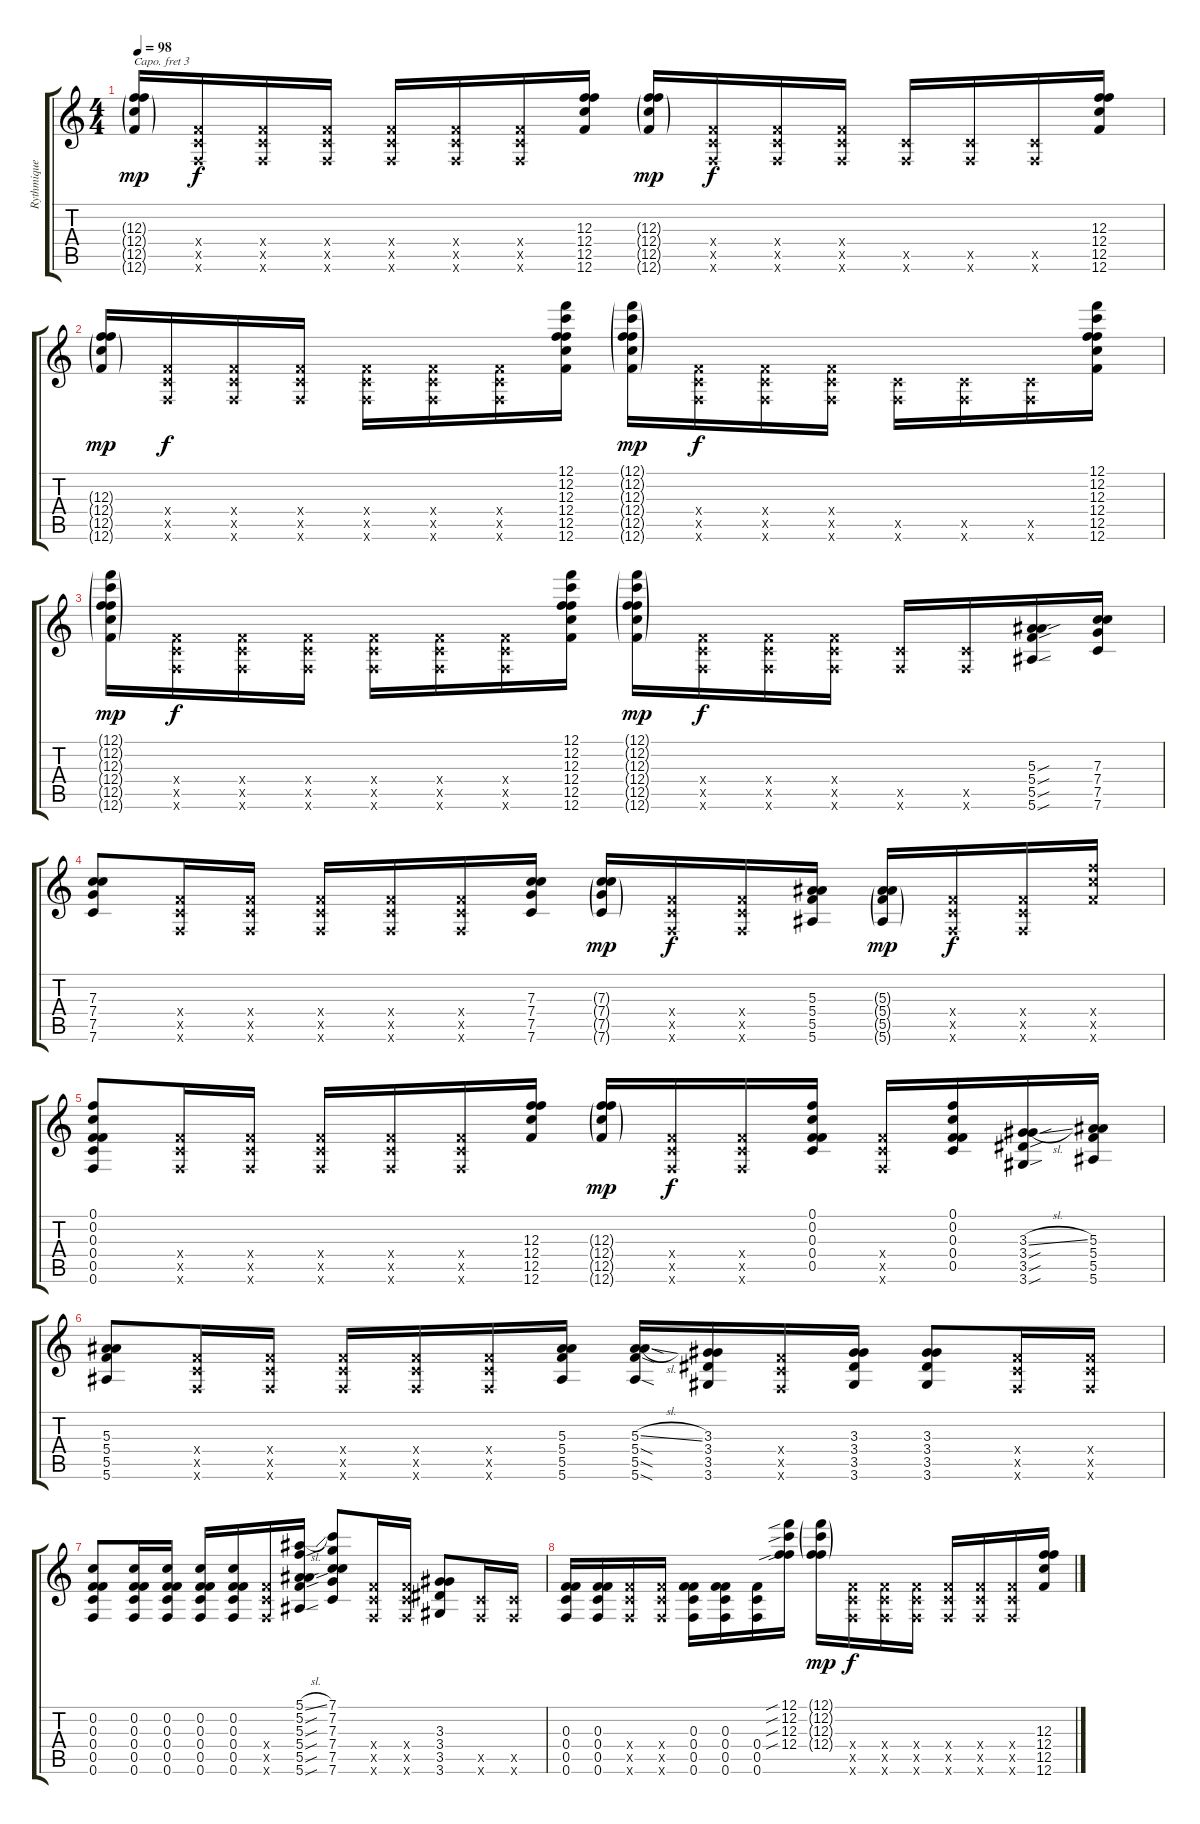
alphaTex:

\track ("Rythmique 2" "Rythmique ") {instrument acousticguitarnylon}
\staff {score tabs}
\capo 3
\tuning (D4 A3 D3 D3 A2 D2) {hide}
\ts (4 4)
\tempo 98
\clef g2
\ks c
(12.3{g} 12.4{g} 12.5{g} 12.6{g}).16{dy mp} (0.4{x} 0.5{x} 0.6{x}).16{dy f} (0.4{x} 0.5{x} 0.6{x}).16 (0.4{x} 0.5{x} 0.6{x}).16 (0.4{x} 0.5{x} 0.6{x}).16 (0.4{x} 0.5{x} 0.6{x}).16 (0.4{x} 0.5{x} 0.6{x}).16 (12.3 12.4 12.5 12.6).16 (12.3{g} 12.4{g} 12.5{g} 12.6{g}).16{dy mp} (0.4{x} 0.5{x} 0.6{x}).16{dy f} (0.4{x} 0.5{x} 0.6{x}).16 (0.4{x} 0.5{x} 0.6{x}).16 (0.5{x} 0.6{x}).16 (0.5{x} 0.6{x}).16 (0.5{x} 0.6{x}).16 (12.3 12.4 12.5 12.6).16 |
(12.3{g} 12.4{g} 12.5{g} 12.6{g}).16{dy mp} (0.4{x} 0.5{x} 0.6{x}).16{dy f} (0.4{x} 0.5{x} 0.6{x}).16 (0.4{x} 0.5{x} 0.6{x}).16 (0.4{x} 0.5{x} 0.6{x}).16 (0.4{x} 0.5{x} 0.6{x}).16 (0.4{x} 0.5{x} 0.6{x}).16 (12.1 12.2 12.3 12.4 12.5 12.6).16 (12.1{g} 12.2{g} 12.3{g} 12.4{g} 12.5{g} 12.6{g}).16{dy mp} (0.4{x} 0.5{x} 0.6{x}).16{dy f} (0.4{x} 0.5{x} 0.6{x}).16 (0.4{x} 0.5{x} 0.6{x}).16 (0.5{x} 0.6{x}).16 (0.5{x} 0.6{x}).16 (0.5{x} 0.6{x}).16 (12.1 12.2 12.3 12.4 12.5 12.6).16 |
(12.1{g} 12.2{g} 12.3{g} 12.4{g} 12.5{g} 12.6{g}).16{dy mp} (0.4{x} 0.5{x} 0.6{x}).16{dy f} (0.4{x} 0.5{x} 0.6{x}).16 (0.4{x} 0.5{x} 0.6{x}).16 (0.4{x} 0.5{x} 0.6{x}).16 (0.4{x} 0.5{x} 0.6{x}).16 (0.4{x} 0.5{x} 0.6{x}).16 (12.1 12.2 12.3 12.4 12.5 12.6).16 (12.1{g} 12.2{g} 12.3{g} 12.4{g} 12.5{g} 12.6{g}).16{dy mp} (0.4{x} 0.5{x} 0.6{x}).16{dy f} (0.4{x} 0.5{x} 0.6{x}).16 (0.4{x} 0.5{x} 0.6{x}).16 (0.5{x} 0.6{x}).16 (0.5{x} 0.6{x}).16 (5.3{sou} 5.4{sou} 5.5{sou} 5.6{sou}).16 (7.3 7.4 7.5 7.6).16 |
(7.3 7.4 7.5 7.6).8 (0.4{x} 0.5{x} 0.6{x}).16 (0.4{x} 0.5{x} 0.6{x}).16 (0.4{x} 0.5{x} 0.6{x}).16 (0.4{x} 0.5{x} 0.6{x}).16 (0.4{x} 0.5{x} 0.6{x}).16 (7.3 7.4 7.5 7.6).16 (7.3{g} 7.4{g} 7.5{g} 7.6{g}).16{dy mp} (0.4{x} 0.5{x} 0.6{x}).16{dy f} (0.4{x} 0.5{x} 0.6{x}).16 (5.3 5.4 5.5 5.6).16 (5.3{g} 5.4{g} 5.5{g} 5.6{g}).16{dy mp} (0.4{x} 0.5{x} 0.6{x}).16{dy f} (0.4{x} 0.5{x} 0.6{x}).16 (12.4{x} 12.5{x} 12.6{x}).16 |
(0.1 0.2 0.3 0.4 0.5 0.6).8 (0.4{x} 0.5{x} 0.6{x}).16 (0.4{x} 0.5{x} 0.6{x}).16 (0.4{x} 0.5{x} 0.6{x}).16 (0.4{x} 0.5{x} 0.6{x}).16 (0.4{x} 0.5{x} 0.6{x}).16 (12.3 12.4 12.5 12.6).16 (12.3{g} 12.4{g} 12.5{g} 12.6{g}).16{dy mp} (0.4{x} 0.5{x} 0.6{x}).16{dy f} (0.4{x} 0.5{x} 0.6{x}).16 (0.1 0.2 0.3 0.4 0.5).16 (0.4{x} 0.5{x} 0.6{x}).16 (0.1 0.2 0.3 0.4 0.5).16 (3.3{sl} 3.4{sou} 3.5{sou} 3.6{sou}).16 (5.3 5.4 5.5 5.6).16 |
(5.3 5.4 5.5 5.6).8 (0.4{x} 0.5{x} 0.6{x}).16 (0.4{x} 0.5{x} 0.6{x}).16 (0.4{x} 0.5{x} 0.6{x}).16 (0.4{x} 0.5{x} 0.6{x}).16 (0.4{x} 0.5{x} 0.6{x}).16 (5.3 5.4 5.5 5.6).16 (5.3{sl} 5.4{sod} 5.5{sod} 5.6{sod}).16 (3.3 3.4 3.5 3.6).16 (0.4{x} 0.5{x} 0.6{x}).16 (3.3 3.4 3.5 3.6).16 (3.3 3.4 3.5 3.6).8 (0.4{x} 0.5{x} 0.6{x}).16 (0.4{x} 0.5{x} 0.6{x}).16 |
(0.2 0.3 0.4 0.5 0.6).8 (0.2 0.3 0.4 0.5 0.6).16 (0.2 0.3 0.4 0.5 0.6).16 (0.2 0.3 0.4 0.5 0.6).16 (0.2 0.3 0.4 0.5 0.6).16 (0.4{x} 0.5{x} 0.6{x}).16 (5.1{sl} 5.2{sou} 5.3{sou} 5.4{sou} 5.5{sou} 5.6{sou}).16 (7.1 7.2 7.3 7.4 7.5 7.6).8 (0.4{x} 0.5{x} 0.6{x}).16 (0.4{x} 0.5{x} 0.6{x}).16 (3.3 3.4 3.5 3.6).8 (0.5{x} 0.6{x}).16 (0.5{x} 0.6{x}).16 |
(0.3 0.4 0.5 0.6).16 (0.3 0.4 0.5 0.6).16 (0.4{x} 0.5{x} 0.6{x}).16 (0.4{x} 0.5{x} 0.6{x}).16 (0.3 0.4 0.5 0.6).16 (0.3 0.4 0.5 0.6).16 (0.4 0.5 0.6).16 (12.1{sib} 12.2{sib} 12.3{sib} 12.4{sib}).16 (12.1{g} 12.2{g} 12.3{g} 12.4{g}).16{dy mp} (0.4{x} 0.5{x} 0.6{x}).16{dy f} (0.4{x} 0.5{x} 0.6{x}).16 (0.4{x} 0.5{x} 0.6{x}).16 (0.4{x} 0.5{x} 0.6{x}).16 (0.4{x} 0.5{x} 0.6{x}).16 (0.4{x} 0.5{x} 0.6{x}).16 (12.3 12.4 12.5 12.6).16
